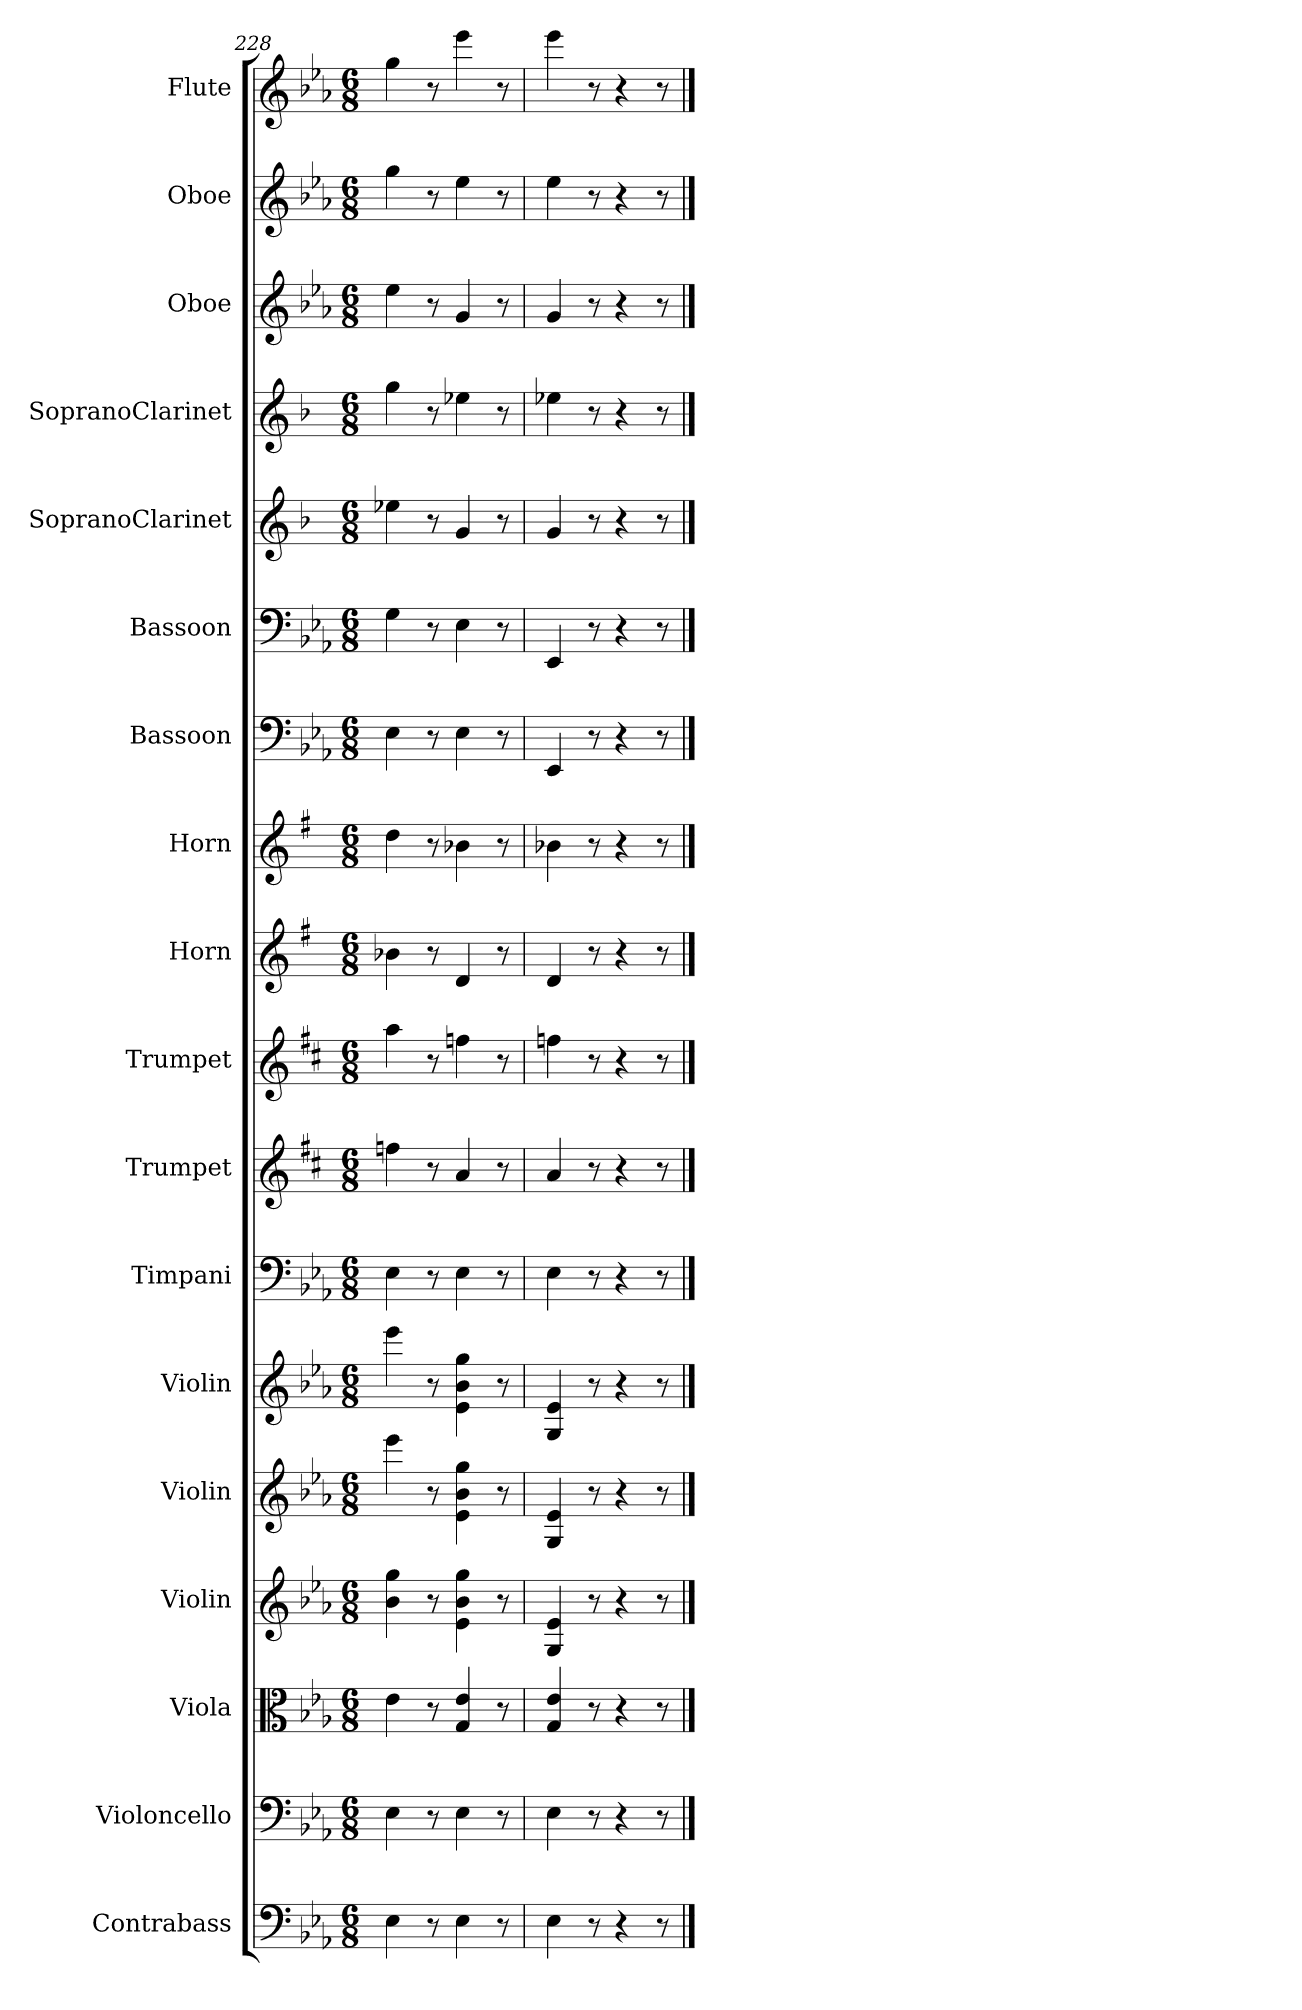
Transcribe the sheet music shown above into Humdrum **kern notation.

**kern	**kern	**kern	**kern	**kern	**kern	**kern	**kern	**kern	**kern	**kern	**kern	**kern	**kern	**kern	**kern	**kern	**kern
*part18	*part17	*part16	*part15	*part14	*part13	*part12	*part11	*part10	*part9	*part8	*part7	*part6	*part5	*part4	*part3	*part2	*part1
*staff18	*staff17	*staff16	*staff15	*staff14	*staff13	*staff12	*staff11	*staff10	*staff9	*staff8	*staff7	*staff6	*staff5	*staff4	*staff3	*staff2	*staff1
*I"Contrabass	*I"Violoncello	*I"Viola	*I"Violin	*I"Violin	*I"Violin	*I"Timpani	*I"Trumpet	*I"Trumpet	*I"Horn	*I"Horn	*I"Bassoon	*I"Bassoon	*I"SopranoClarinet	*I"SopranoClarinet	*I"Oboe	*I"Oboe	*I"Flute
*I'Cb	*I'Vc	*I'Vla	*I'Vln	*I'Vln	*I'Vln	*I'Timp	*I'Tpt	*I'Tpt	*I'Hn	*I'Hn	*I'Bsn	*I'Bsn	*	*	*I'Ob	*I'Ob	*I'Fl
*clefF4	*clefF4	*clefC3	*clefG2	*clefG2	*clefG2	*clefF4	*clefG2	*clefG2	*clefG2	*clefG2	*clefF4	*clefF4	*clefG2	*clefG2	*clefG2	*clefG2	*clefG2
*ITrd7c12	*	*	*	*	*	*	*ITrd1c2	*ITrd1c2	*ITrd4c7	*ITrd4c7	*	*	*	*	*	*	*
*k[b-e-a-]	*k[b-e-a-]	*k[b-e-a-]	*k[b-e-a-]	*k[b-e-a-]	*k[b-e-a-]	*k[b-e-a-]	*k[]	*k[]	*k[]	*k[]	*k[b-e-a-]	*k[b-e-a-]	*k[b-]	*k[b-]	*k[b-e-a-]	*k[b-e-a-]	*k[b-e-a-]
*M6/8	*M6/8	*M6/8	*M6/8	*M6/8	*M6/8	*M6/8	*M6/8	*M6/8	*M6/8	*M6/8	*M6/8	*M6/8	*M6/8	*M6/8	*M6/8	*M6/8	*M6/8
=228	=228	=228	=228	=228	=228	=228	=228	=228	=228	=228	=228	=228	=228	=228	=228	=228	=228
4EE-\	4E-\	4e-\	4b-\ 4gg\	4eee-\	4eee-\	4E-\	4ee-X\	4gg\	4e-X\	4g\	4E-\	4G\	4ee-X\	4gg\	4ee-\	4gg\	4gg\
8r	8r	8r	8r	8r	8r	8r	8r	8r	8r	8r	8r	8r	8r	8r	8r	8r	8r
4EE-\	4E-\	4G/ 4e-/	4e-\ 4b-\ 4gg\	4e-\ 4b-\ 4gg\	4e-\ 4b-\ 4gg\	4E-\	4g/	4ee-X\	4G/	4e-X\	4E-\	4E-\	4g/	4ee-X\	4g/	4ee-\	4eee-\
8r	8r	8r	8r	8r	8r	8r	8r	8r	8r	8r	8r	8r	8r	8r	8r	8r	8r
=229	=229	=229	=229	=229	=229	=229	=229	=229	=229	=229	=229	=229	=229	=229	=229	=229	=229
4EE-\	4E-\	4G/ 4e-/	4G/ 4e-/	4G/ 4e-/	4G/ 4e-/	4E-\	4g/	4ee-X\	4G/	4e-X\	4EE-/	4EE-/	4g/	4ee-X\	4g/	4ee-\	4eee-\
8r	8r	8r	8r	8r	8r	8r	8r	8r	8r	8r	8r	8r	8r	8r	8r	8r	8r
4r	4r	4r	4r	4r	4r	4r	4r	4r	4r	4r	4r	4r	4r	4r	4r	4r	4r
8r	8r	8r	8r	8r	8r	8r	8r	8r	8r	8r	8r	8r	8r	8r	8r	8r	8r
==	==	==	==	==	==	==	==	==	==	==	==	==	==	==	==	==	==
*-	*-	*-	*-	*-	*-	*-	*-	*-	*-	*-	*-	*-	*-	*-	*-	*-	*-
